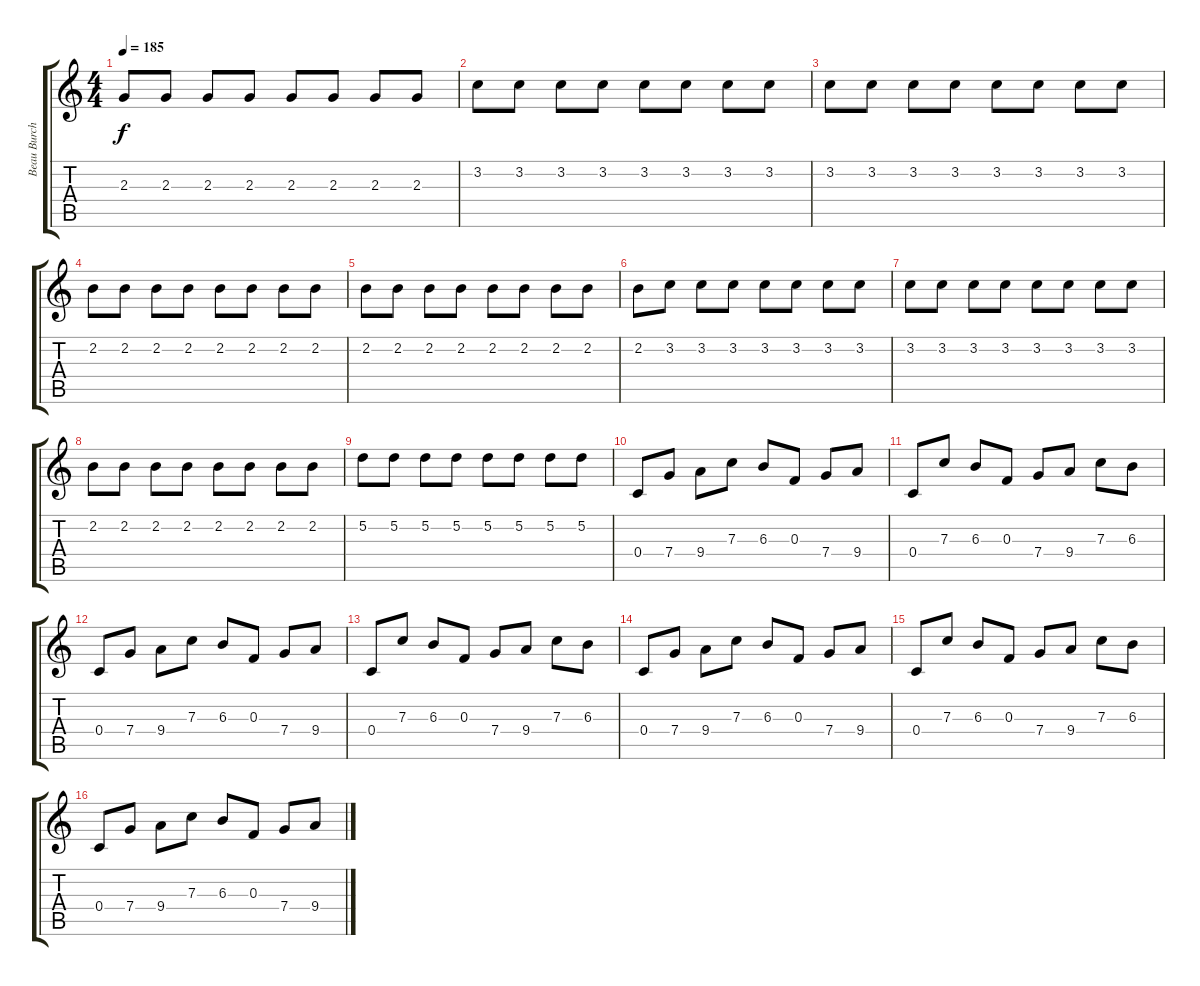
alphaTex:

\track ("Beau Burchell" "Beau Burch") {instrument overdrivenguitar}
\staff {score tabs}
\tuning (D4 A3 F3 C3 G2 C2) {hide}
\ts (4 4)
\tempo 185
\clef g2
\ks c
2.3.8{dy f} 2.3.8 2.3.8 2.3.8 2.3.8 2.3.8 2.3.8 2.3.8 |
3.2.8 3.2.8 3.2.8 3.2.8 3.2.8 3.2.8 3.2.8 3.2.8 |
3.2.8 3.2.8 3.2.8 3.2.8 3.2.8 3.2.8 3.2.8 3.2.8 |
2.2.8 2.2.8 2.2.8 2.2.8 2.2.8 2.2.8 2.2.8 2.2.8 |
2.2.8 2.2.8 2.2.8 2.2.8 2.2.8 2.2.8 2.2.8 2.2.8 |
2.2.8 3.2.8 3.2.8 3.2.8 3.2.8 3.2.8 3.2.8 3.2.8 |
3.2.8 3.2.8 3.2.8 3.2.8 3.2.8 3.2.8 3.2.8 3.2.8 |
2.2.8 2.2.8 2.2.8 2.2.8 2.2.8 2.2.8 2.2.8 2.2.8 |
5.2.8 5.2.8 5.2.8 5.2.8 5.2.8 5.2.8 5.2.8 5.2.8 |
0.4.8 7.4.8 9.4.8 7.3.8 6.3.8 0.3.8 7.4.8 9.4.8 |
0.4.8 7.3.8 6.3.8 0.3.8 7.4.8 9.4.8 7.3.8 6.3.8 |
0.4.8 7.4.8 9.4.8 7.3.8 6.3.8 0.3.8 7.4.8 9.4.8 |
0.4.8 7.3.8 6.3.8 0.3.8 7.4.8 9.4.8 7.3.8 6.3.8 |
0.4.8 7.4.8 9.4.8 7.3.8 6.3.8 0.3.8 7.4.8 9.4.8 |
0.4.8 7.3.8 6.3.8 0.3.8 7.4.8 9.4.8 7.3.8 6.3.8 |
0.4.8 7.4.8 9.4.8 7.3.8 6.3.8 0.3.8 7.4.8 9.4.8
